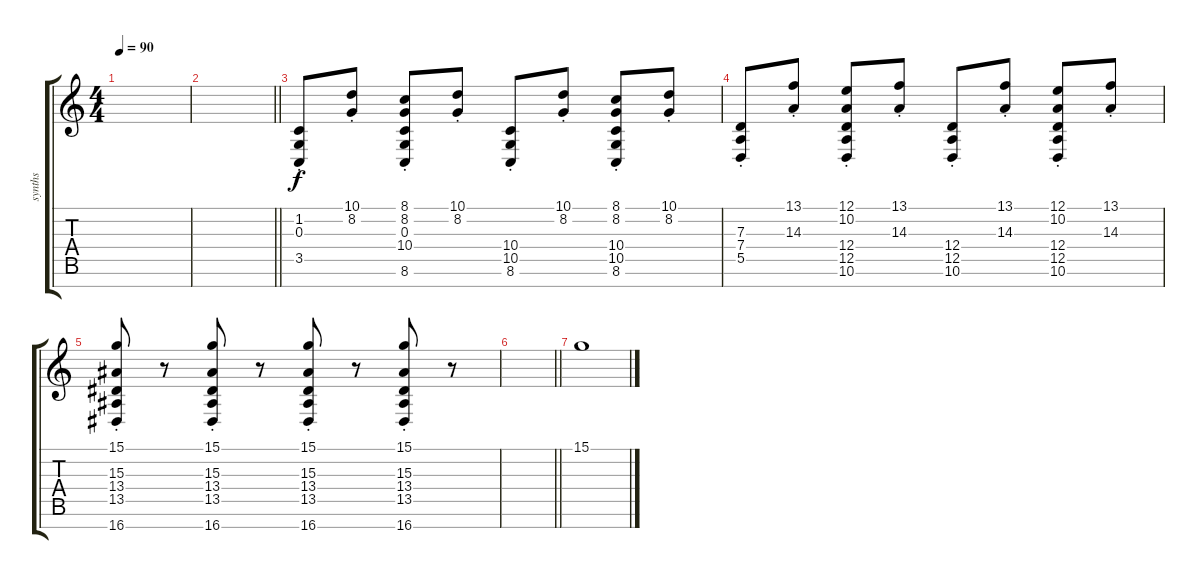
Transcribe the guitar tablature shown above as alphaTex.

\track ("synths" "synths") {solo instrument stringensemble2}
\staff {score tabs}
\tuning (E4 B3 G3 D3 A2 E2 B1) {hide}
\ts (4 4)
\tempo 90
\clef g2
\ks c
|
\barLineRight lightlight
|
(1.2{st} 0.3{st} 3.5{st}).8{instrument stringensemble1} (10.1{st} 8.2{st}).8 (8.1{st} 8.2{st} 0.3{st} 10.4{st} 8.6{st}).8 (10.1{st} 8.2{st}).8 (10.4{st} 10.5{st} 8.6{st}).8 (10.1{st} 8.2{st}).8 (8.1{st} 8.2{st} 10.4{st} 10.5{st} 8.6{st}).8 (10.1{st} 8.2{st}).8 |
(7.3{st} 7.4{st} 5.5{st}).8 (13.1{st} 14.3{st}).8 (12.1{st} 10.2{st} 12.4{st} 12.5{st} 10.6{st}).8 (13.1{st} 14.3{st}).8 (12.4{st} 12.5{st} 10.6{st}).8 (13.1{st} 14.3{st}).8 (12.1{st} 10.2{st} 12.4{st} 12.5{st} 10.6{st}).8 (13.1{st} 14.3{st}).8 |
(15.1 15.3 13.4{st} 13.5{st} 16.7{st}).8 r.8 (15.1 15.3 13.4{st} 13.5{st} 16.7{st}).8 r.8 (15.1 15.3 13.4{st} 13.5{st} 16.7{st}).8 r.8 (15.1 15.3 13.4{st} 13.5{st} 16.7{st}).8 r.8 |
\barLineRight lightlight
|
15.1.1
